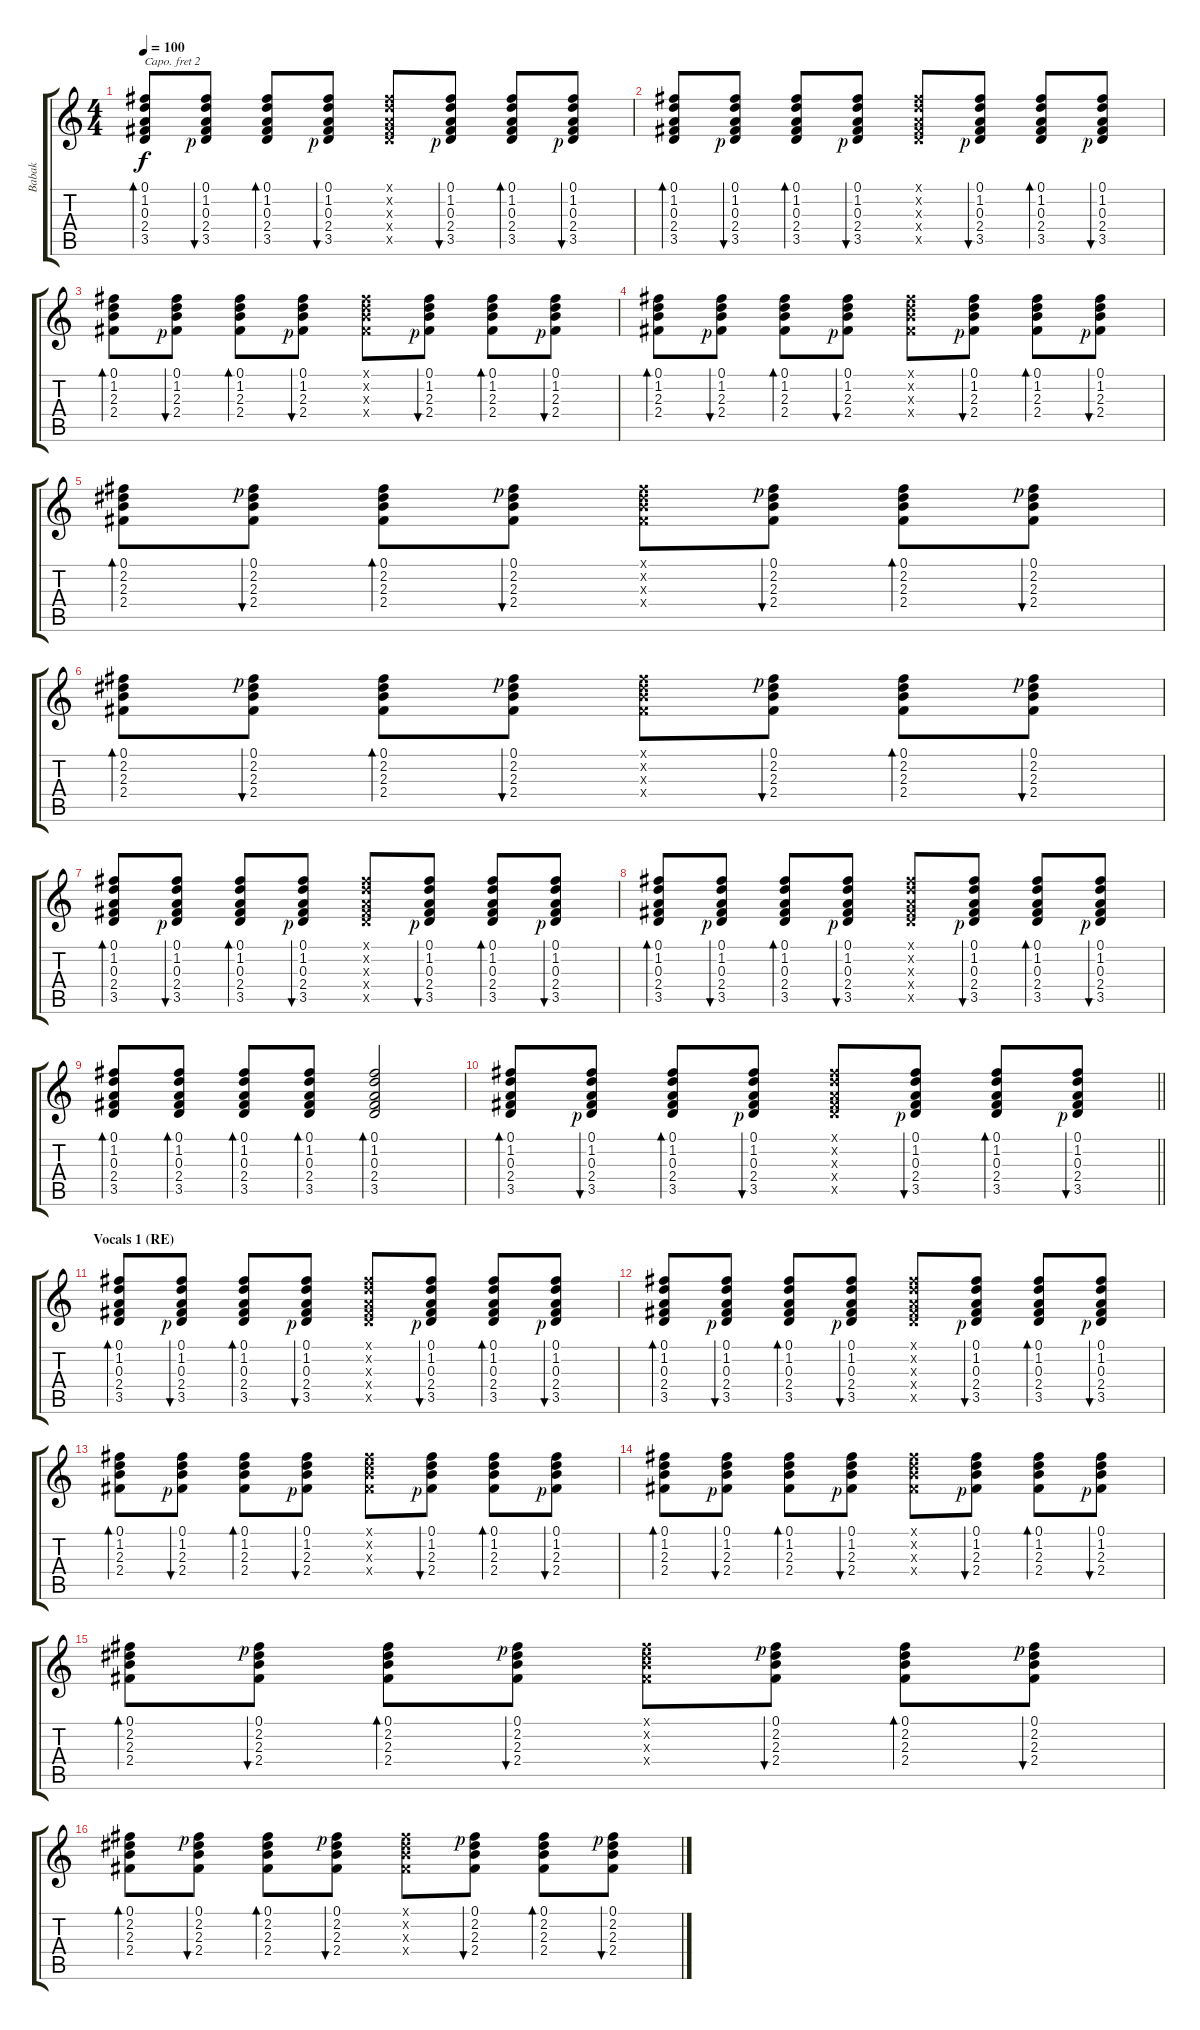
\track ("Babak" "Babak") {instrument acousticguitarnylon}
\staff {score tabs}
\capo 2
\tuning (E4 B3 G3 D3 A2 E2) {hide}
\ts (4 4)
\tempo 100
\clef g2
\ks c
(0.1 1.2 0.3 2.4 3.5).8{bd 30 dy f} (0.1 1.2 0.3 2.4 3.5{rf 1}).8{bu 30} (0.1 1.2 0.3 2.4 3.5).8{bd 30} (0.1 1.2 0.3 2.4 3.5{rf 1}).8{bu 30} (0.1{x} 1.2{x} 0.3{x} 2.4{x} 3.5{x}).8 (0.1 1.2 0.3 2.4 3.5{rf 1}).8{bu 30} (0.1 1.2 0.3 2.4 3.5).8{bd 30} (0.1 1.2 0.3 2.4 3.5{rf 1}).8{bu 30} |
(0.1 1.2 0.3 2.4 3.5).8{bd 30} (0.1 1.2 0.3 2.4 3.5{rf 1}).8{bu 30} (0.1 1.2 0.3 2.4 3.5).8{bd 30} (0.1 1.2 0.3 2.4 3.5{rf 1}).8{bu 30} (0.1{x} 1.2{x} 0.3{x} 2.4{x} 3.5{x}).8 (0.1 1.2 0.3 2.4 3.5{rf 1}).8{bu 30} (0.1 1.2 0.3 2.4 3.5).8{bd 30} (0.1 1.2 0.3 2.4 3.5{rf 1}).8{bu 30} |
(0.1 1.2 2.3 2.4).8{bd 30} (0.1 1.2 2.3 2.4{rf 1}).8{bu 30} (0.1 1.2 2.3 2.4).8{bd 30} (0.1 1.2 2.3 2.4{rf 1}).8{bu 30} (0.1{x} 1.2{x} 2.3{x} 2.4{x}).8 (0.1 1.2 2.3 2.4{rf 1}).8{bu 30} (0.1 1.2 2.3 2.4).8{bd 30} (0.1 1.2 2.3 2.4{rf 1}).8{bu 30} |
(0.1 1.2 2.3 2.4).8{bd 30} (0.1 1.2 2.3 2.4{rf 1}).8{bu 30} (0.1 1.2 2.3 2.4).8{bd 30} (0.1 1.2 2.3 2.4{rf 1}).8{bu 30} (0.1{x} 1.2{x} 2.3{x} 2.4{x}).8 (0.1 1.2 2.3 2.4{rf 1}).8{bu 30} (0.1 1.2 2.3 2.4).8{bd 30} (0.1 1.2 2.3 2.4{rf 1}).8{bu 30} |
(0.1 2.2 2.3 2.4).8{bd 30} (0.1{rf 1} 2.2 2.3 2.4).8{bu 30} (0.1 2.2 2.3 2.4).8{bd 30} (0.1{rf 1} 2.2 2.3 2.4).8{bu 30} (0.1{x} 2.2{x} 2.3{x} 2.4{x}).8 (0.1{rf 1} 2.2 2.3 2.4).8{bu 30} (0.1 2.2 2.3 2.4).8{bd 30} (0.1{rf 1} 2.2 2.3 2.4).8{bu 30} |
(0.1 2.2 2.3 2.4).8{bd 30} (0.1{rf 1} 2.2 2.3 2.4).8{bu 30} (0.1 2.2 2.3 2.4).8{bd 30} (0.1{rf 1} 2.2 2.3 2.4).8{bu 30} (0.1{x} 2.2{x} 2.3{x} 2.4{x}).8 (0.1{rf 1} 2.2 2.3 2.4).8{bu 30} (0.1 2.2 2.3 2.4).8{bd 30} (0.1{rf 1} 2.2 2.3 2.4).8{bu 30} |
(0.1 1.2 0.3 2.4 3.5).8{bd 30} (0.1 1.2 0.3 2.4 3.5{rf 1}).8{bu 30} (0.1 1.2 0.3 2.4 3.5).8{bd 30} (0.1 1.2 0.3 2.4 3.5{rf 1}).8{bu 30} (0.1{x} 1.2{x} 0.3{x} 2.4{x} 3.5{x}).8 (0.1 1.2 0.3 2.4 3.5{rf 1}).8{bu 30} (0.1 1.2 0.3 2.4 3.5).8{bd 30} (0.1 1.2 0.3 2.4 3.5{rf 1}).8{bu 30} |
(0.1 1.2 0.3 2.4 3.5).8{bd 30} (0.1 1.2 0.3 2.4 3.5{rf 1}).8{bu 30} (0.1 1.2 0.3 2.4 3.5).8{bd 30} (0.1 1.2 0.3 2.4 3.5{rf 1}).8{bu 30} (0.1{x} 1.2{x} 0.3{x} 2.4{x} 3.5{x}).8 (0.1 1.2 0.3 2.4 3.5{rf 1}).8{bu 30} (0.1 1.2 0.3 2.4 3.5).8{bd 30} (0.1 1.2 0.3 2.4 3.5{rf 1}).8{bu 30} |
(0.1 1.2 0.3 2.4 3.5).8{bd 30} (0.1 1.2 0.3 2.4 3.5).8{bd 30} (0.1 1.2 0.3 2.4 3.5).8{bd 30} (0.1 1.2 0.3 2.4 3.5).8{bd 30} (0.1 1.2 0.3 2.4 3.5).2{bd 30} |
\barLineRight lightlight
(0.1 1.2 0.3 2.4 3.5).8{bd 30 volume 10} (0.1 1.2 0.3 2.4 3.5{rf 1}).8{bu 30} (0.1 1.2 0.3 2.4 3.5).8{bd 30} (0.1 1.2 0.3 2.4 3.5{rf 1}).8{bu 30} (0.1{x} 1.2{x} 0.3{x} 2.4{x} 3.5{x}).8 (0.1 1.2 0.3 2.4 3.5{rf 1}).8{bu 30} (0.1 1.2 0.3 2.4 3.5).8{bd 30} (0.1 1.2 0.3 2.4 3.5{rf 1}).8{bu 30} |
\section ("" "Vocals 1 (RE)")
(0.1 1.2 0.3 2.4 3.5).8{bd 30} (0.1 1.2 0.3 2.4 3.5{rf 1}).8{bu 30} (0.1 1.2 0.3 2.4 3.5).8{bd 30} (0.1 1.2 0.3 2.4 3.5{rf 1}).8{bu 30} (0.1{x} 1.2{x} 0.3{x} 2.4{x} 3.5{x}).8 (0.1 1.2 0.3 2.4 3.5{rf 1}).8{bu 30} (0.1 1.2 0.3 2.4 3.5).8{bd 30} (0.1 1.2 0.3 2.4 3.5{rf 1}).8{bu 30} |
(0.1 1.2 0.3 2.4 3.5).8{bd 30} (0.1 1.2 0.3 2.4 3.5{rf 1}).8{bu 30} (0.1 1.2 0.3 2.4 3.5).8{bd 30} (0.1 1.2 0.3 2.4 3.5{rf 1}).8{bu 30} (0.1{x} 1.2{x} 0.3{x} 2.4{x} 3.5{x}).8 (0.1 1.2 0.3 2.4 3.5{rf 1}).8{bu 30} (0.1 1.2 0.3 2.4 3.5).8{bd 30} (0.1 1.2 0.3 2.4 3.5{rf 1}).8{bu 30} |
(0.1 1.2 2.3 2.4).8{bd 30} (0.1 1.2 2.3 2.4{rf 1}).8{bu 30} (0.1 1.2 2.3 2.4).8{bd 30} (0.1 1.2 2.3 2.4{rf 1}).8{bu 30} (0.1{x} 1.2{x} 2.3{x} 2.4{x}).8 (0.1 1.2 2.3 2.4{rf 1}).8{bu 30} (0.1 1.2 2.3 2.4).8{bd 30} (0.1 1.2 2.3 2.4{rf 1}).8{bu 30} |
(0.1 1.2 2.3 2.4).8{bd 30} (0.1 1.2 2.3 2.4{rf 1}).8{bu 30} (0.1 1.2 2.3 2.4).8{bd 30} (0.1 1.2 2.3 2.4{rf 1}).8{bu 30} (0.1{x} 1.2{x} 2.3{x} 2.4{x}).8 (0.1 1.2 2.3 2.4{rf 1}).8{bu 30} (0.1 1.2 2.3 2.4).8{bd 30} (0.1 1.2 2.3 2.4{rf 1}).8{bu 30} |
(0.1 2.2 2.3 2.4).8{bd 30} (0.1{rf 1} 2.2 2.3 2.4).8{bu 30} (0.1 2.2 2.3 2.4).8{bd 30} (0.1{rf 1} 2.2 2.3 2.4).8{bu 30} (0.1{x} 2.2{x} 2.3{x} 2.4{x}).8 (0.1{rf 1} 2.2 2.3 2.4).8{bu 30} (0.1 2.2 2.3 2.4).8{bd 30} (0.1{rf 1} 2.2 2.3 2.4).8{bu 30} |
(0.1 2.2 2.3 2.4).8{bd 30} (0.1{rf 1} 2.2 2.3 2.4).8{bu 30} (0.1 2.2 2.3 2.4).8{bd 30} (0.1{rf 1} 2.2 2.3 2.4).8{bu 30} (0.1{x} 2.2{x} 2.3{x} 2.4{x}).8 (0.1{rf 1} 2.2 2.3 2.4).8{bu 30} (0.1 2.2 2.3 2.4).8{bd 30} (0.1{rf 1} 2.2 2.3 2.4).8{bu 30}
